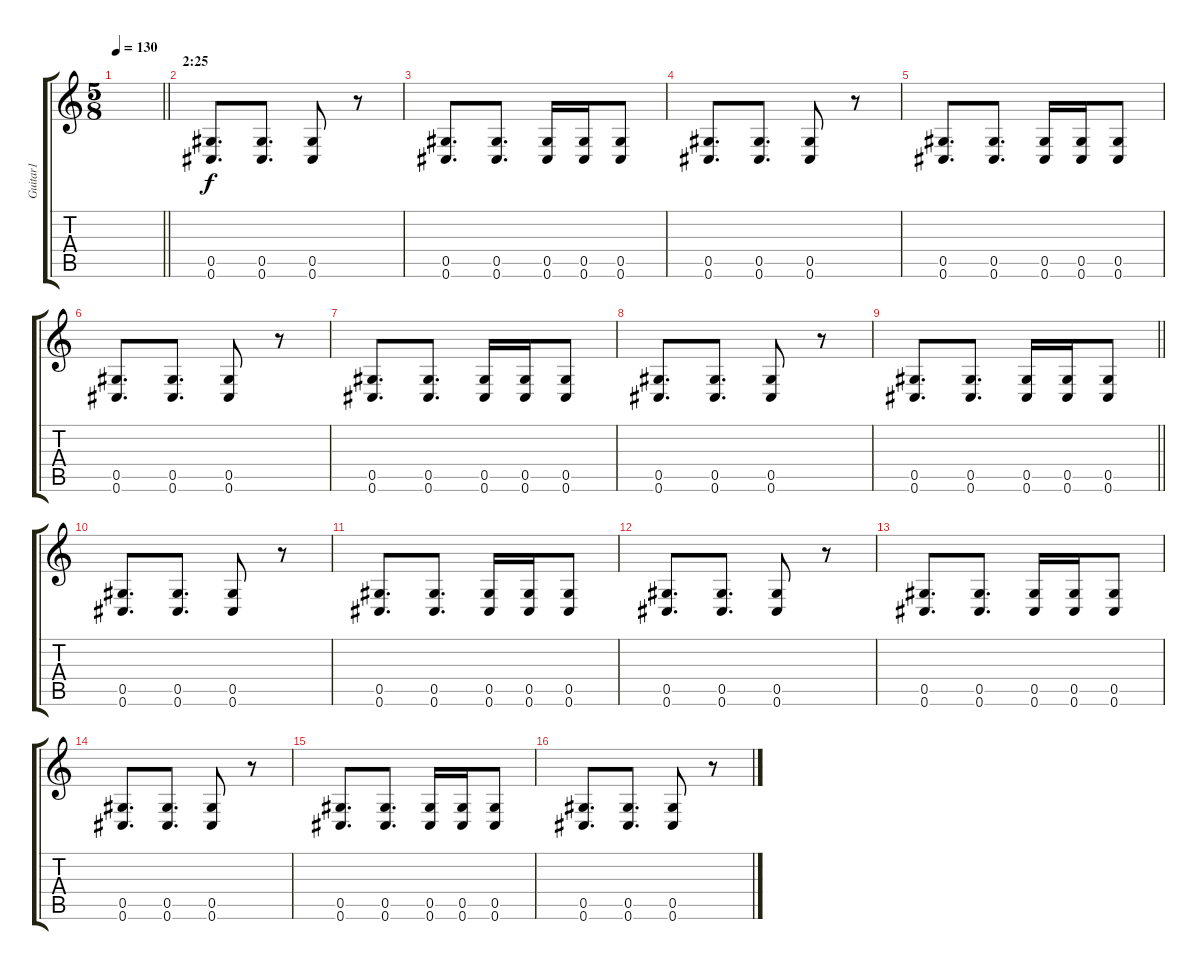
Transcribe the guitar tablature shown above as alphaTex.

\track ("Guitar1" "Guitar1") {instrument distortionguitar}
\staff {score tabs}
\tuning (Eb4 Bb3 Gb3 Db3 Ab2 Db2) {hide}
\ts (5 8)
\tempo 130
\clef g2
\barLineRight lightlight
\ks c
|
\section ("" "2:25")
(0.5 0.6).8{d} (0.5 0.6).8{d} (0.5 0.6).8 r.8 |
(0.5 0.6).8{d} (0.5 0.6).8{d} (0.5 0.6).16 (0.5 0.6).16 (0.5 0.6).8 |
(0.5 0.6).8{d} (0.5 0.6).8{d} (0.5 0.6).8 r.8 |
(0.5 0.6).8{d} (0.5 0.6).8{d} (0.5 0.6).16 (0.5 0.6).16 (0.5 0.6).8 |
(0.5 0.6).8{d} (0.5 0.6).8{d} (0.5 0.6).8 r.8 |
(0.5 0.6).8{d} (0.5 0.6).8{d} (0.5 0.6).16 (0.5 0.6).16 (0.5 0.6).8 |
(0.5 0.6).8{d} (0.5 0.6).8{d} (0.5 0.6).8 r.8 |
\barLineRight lightlight
(0.5 0.6).8{d} (0.5 0.6).8{d} (0.5 0.6).16 (0.5 0.6).16 (0.5 0.6).8 |
(0.5 0.6).8{d} (0.5 0.6).8{d} (0.5 0.6).8 r.8 |
(0.5 0.6).8{d} (0.5 0.6).8{d} (0.5 0.6).16 (0.5 0.6).16 (0.5 0.6).8 |
(0.5 0.6).8{d} (0.5 0.6).8{d} (0.5 0.6).8 r.8 |
(0.5 0.6).8{d} (0.5 0.6).8{d} (0.5 0.6).16 (0.5 0.6).16 (0.5 0.6).8 |
(0.5 0.6).8{d} (0.5 0.6).8{d} (0.5 0.6).8 r.8 |
(0.5 0.6).8{d} (0.5 0.6).8{d} (0.5 0.6).16 (0.5 0.6).16 (0.5 0.6).8 |
(0.5 0.6).8{d} (0.5 0.6).8{d} (0.5 0.6).8 r.8
